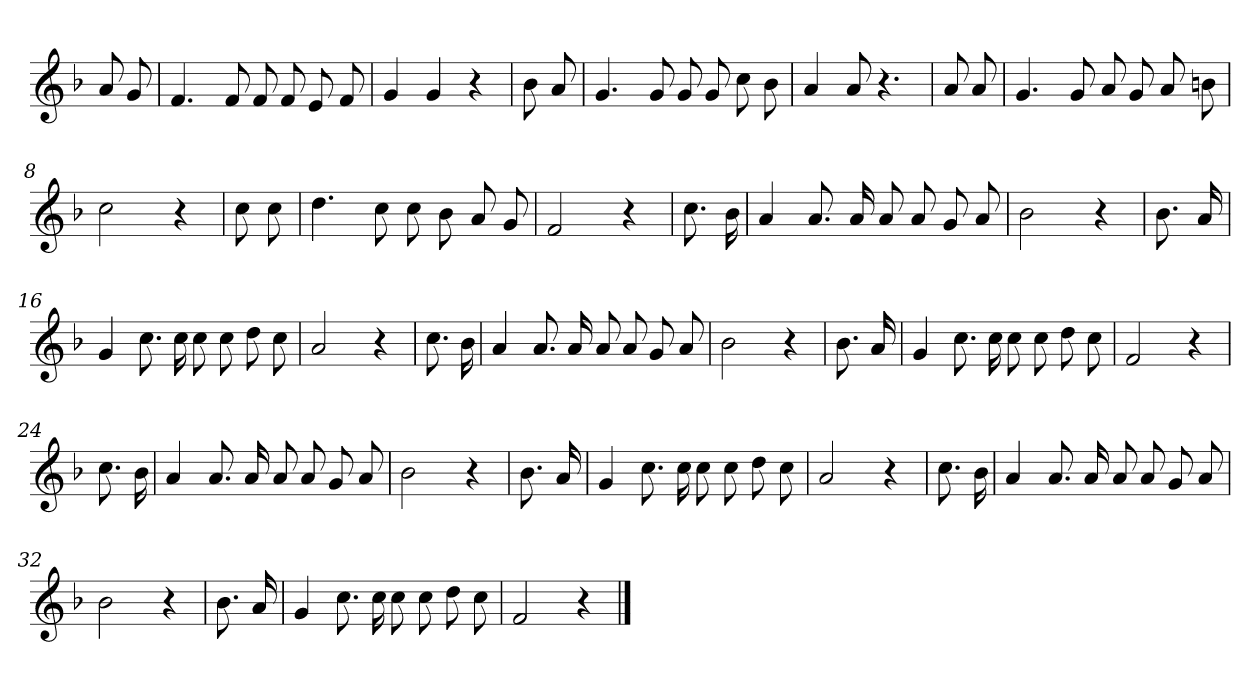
**kern
*part1
*staff1
*clefG2
*k[b-]
*F:
=
8a
8g
=1
4.f
8f
8f
8f
8e
8f
=2
4g
4g
4r
=3
8b-
8a
=4
4.g
8g
8g
8g
8cc
8b-
=5
4a
8a
4.r
=6
8a
8a
=7
4.g
8g
8a
8g
8a
8bn
=8
2cc
4r
=9
8cc
8cc
=10
4.dd
8cc
8cc
8b-
8a
8g
=11
2f
4r
=12
8.cc
16b-
=13
4a
8.a
16a
8a
8a
8g
8a
=14
2b-
4r
=15
8.b-
16a
=16
4g
8.cc
16cc
8cc
8cc
8dd
8cc
=17
2a
4r
=18
8.cc
16b-
=19
4a
8.a
16a
8a
8a
8g
8a
=20
2b-
4r
=21
8.b-
16a
=22
4g
8.cc
16cc
8cc
8cc
8dd
8cc
=23
2f
4r
=24
8.cc
16b-
=25
4a
8.a
16a
8a
8a
8g
8a
=26
2b-
4r
=27
8.b-
16a
=28
4g
8.cc
16cc
8cc
8cc
8dd
8cc
=29
2a
4r
=30
8.cc
16b-
=31
4a
8.a
16a
8a
8a
8g
8a
=32
2b-
4r
=33
8.b-
16a
=34
4g
8.cc
16cc
8cc
8cc
8dd
8cc
=35
2f
4r
==
*-
